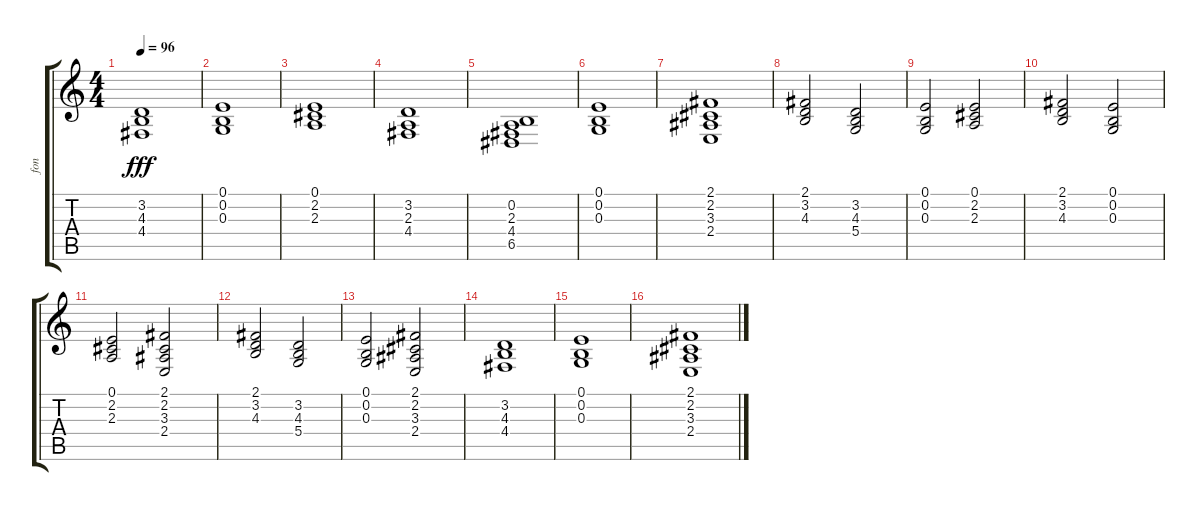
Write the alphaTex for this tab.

\track ("fon" "fon") {instrument pad1newage}
\staff {score tabs}
\tuning (E4 B3 G3 D3 A2 E2) {hide}
\ts (4 4)
\tempo 96
\clef g2
\ks c
(3.2 4.3 4.4).1{dy fff} |
(0.1 0.2 0.3).1 |
(0.1 2.2 2.3).1 |
(3.2 2.3 4.4).1 |
(0.2 2.3 4.4 6.5).1 |
(0.1 0.2 0.3).1 |
(2.1 2.2 3.3 2.4).1 |
(2.1 3.2 4.3).2 (3.2 4.3 5.4).2 |
(0.1 0.2 0.3).2 (0.1 2.2 2.3).2 |
(2.1 3.2 4.3).2 (0.1 0.2 0.3).2 |
(0.1 2.2 2.3).2 (2.1 2.2 3.3 2.4).2 |
(2.1 3.2 4.3).2 (3.2 4.3 5.4).2 |
(0.1 0.2 0.3).2 (2.1 2.2 3.3 2.4).2 |
(3.2 4.3 4.4).1 |
(0.1 0.2 0.3).1 |
(2.1 2.2 3.3 2.4).1
